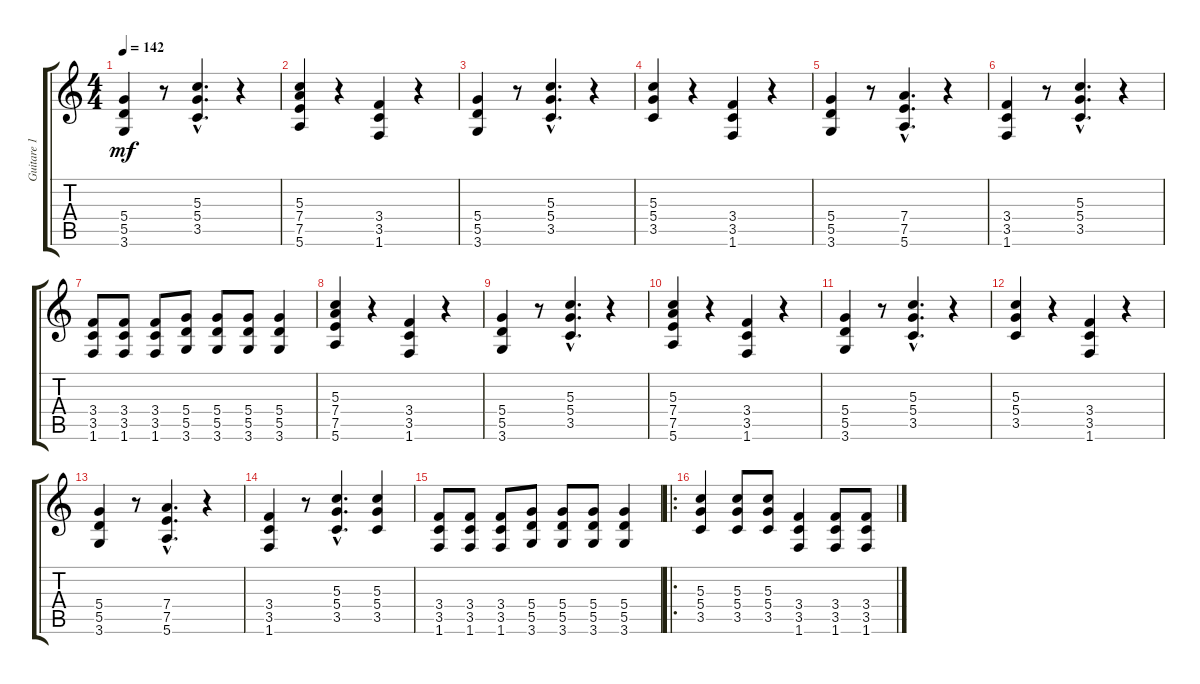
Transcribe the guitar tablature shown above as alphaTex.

\track ("Guitare 1" "Guitare 1") {instrument distortionguitar}
\staff {score tabs}
\tuning (E4 B3 G3 D3 A2 E2) {hide}
\ts (4 4)
\tempo 142
\clef g2
\ks c
(5.4 5.5 3.6).4{dy mf} r.8 (5.3{hac} 5.4{hac} 3.5{hac}).4{d} r.4 |
(5.3 7.4 7.5 5.6).4 r.4 (3.4 3.5 1.6).4 r.4 |
(5.4 5.5 3.6).4 r.8 (5.3{hac} 5.4{hac} 3.5{hac}).4{d} r.4 |
(5.3 5.4 3.5).4 r.4 (3.4 3.5 1.6).4 r.4 |
(5.4 5.5 3.6).4 r.8 (7.4{hac} 7.5{hac} 5.6{hac}).4{d} r.4 |
(3.4 3.5 1.6).4 r.8 (5.3{hac} 5.4{hac} 3.5{hac}).4{d} r.4 |
(3.4 3.5 1.6).8 (3.4 3.5 1.6).8 (3.4 3.5 1.6).8 (5.4 5.5 3.6).8 (5.4 5.5 3.6).8 (5.4 5.5 3.6).8 (5.4 5.5 3.6).4 |
(5.3 7.4 7.5 5.6).4 r.4 (3.4 3.5 1.6).4 r.4 |
(5.4 5.5 3.6).4 r.8 (5.3{hac} 5.4{hac} 3.5{hac}).4{d} r.4 |
(5.3 7.4 7.5 5.6).4 r.4 (3.4 3.5 1.6).4 r.4 |
(5.4 5.5 3.6).4 r.8 (5.3{hac} 5.4{hac} 3.5{hac}).4{d} r.4 |
(5.3 5.4 3.5).4 r.4 (3.4 3.5 1.6).4 r.4 |
(5.4 5.5 3.6).4 r.8 (7.4{hac} 7.5{hac} 5.6{hac}).4{d} r.4 |
(3.4 3.5 1.6).4 r.8 (5.3{hac} 5.4{hac} 3.5{hac}).4{d} (5.3 5.4 3.5).4 |
(3.4 3.5 1.6).8 (3.4 3.5 1.6).8 (3.4 3.5 1.6).8 (5.4 5.5 3.6).8 (5.4 5.5 3.6).8 (5.4 5.5 3.6).8 (5.4 5.5 3.6).4 |
\ro
(5.3 5.4 3.5).4{instrument electricguitarmuted} (5.3 5.4 3.5).8 (5.3 5.4 3.5).8 (3.4 3.5 1.6).4 (3.4 3.5 1.6).8 (3.4 3.5 1.6).8
